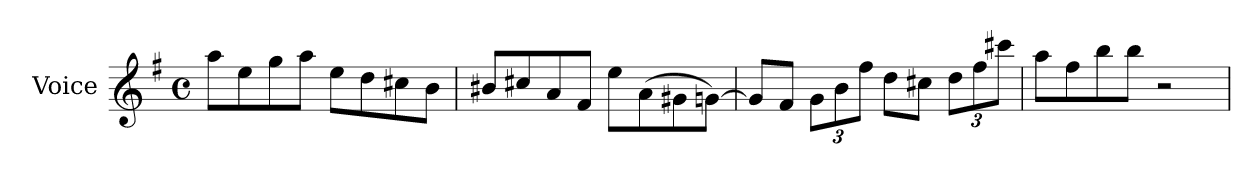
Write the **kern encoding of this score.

**kern
*part1
*staff1
*I"Voice
*I'Voice
*clefG2
*k[f#]
*M4/4
*met(c)
=1
8aa\L
8ee\
8gg\
8aa\J
8ee\L
8dd\
8cc#X\
8b\J
=2
8b#X/L
8cc#X/
8a/
8f#/J
8ee\L
(>8a\
8g#X\
[<8gn\J)
=3
8g/L]
8f#/J
12g\L
12b\
12ff#\J
8dd\L
8cc#X\J
12dd\L
12ff#\
12ccc#X\J
=4
8aa\L
8ff#\
8bb\
8bb\J
2rcc
=
*-
